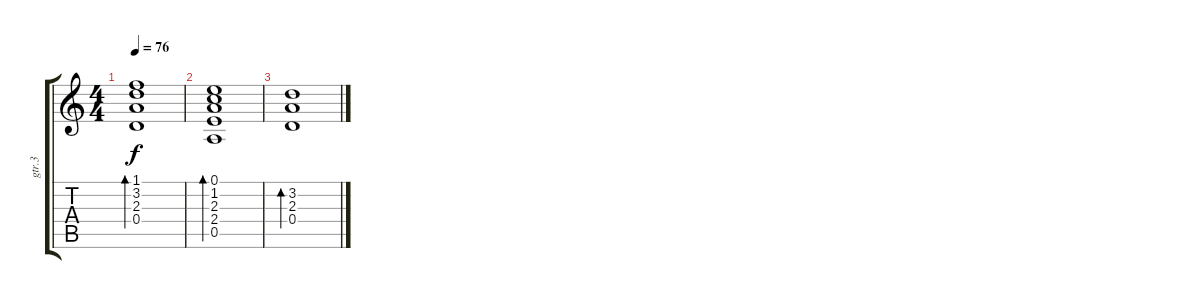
\track ("gtr.3" "gtr.3") {instrument acousticguitarsteel}
\staff {score tabs}
\tuning (E4 B3 G3 D3 A2 E2) {hide}
\ts (4 4)
\tempo 76
\clef g2
\ks c
(1.1 3.2 2.3 0.4).1{bd 60 dy f} |
(0.1 1.2 2.3 2.4 0.5).1{bd 60} |
(3.2 2.3 0.4).1{bd 60}
